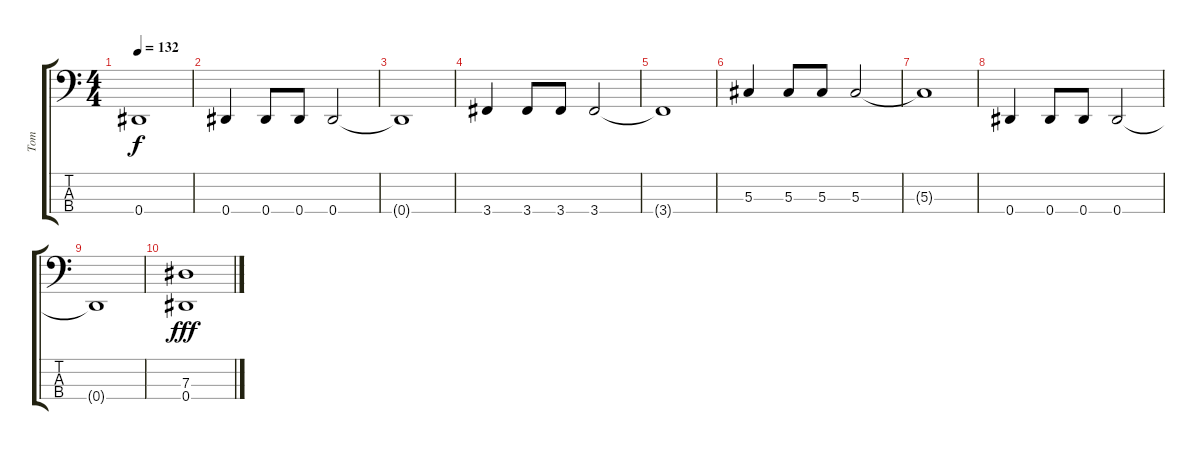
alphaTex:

\track ("Tom" "Tom") {instrument electricbasspick}
\staff {score tabs}
\tuning (Gb2 Db2 Ab1 Eb1) {hide}
\ts (4 4)
\tempo 132
\clef f4
\ks c
0.4{t}.1{dy f} |
0.4.4 0.4.8 0.4.8 0.4.2 |
0.4{t}.1 |
3.4.4 3.4.8 3.4.8 3.4.2 |
3.4{t}.1 |
5.3.4 5.3.8 5.3.8 5.3.2 |
5.3{t}.1 |
0.4.4 0.4.8 0.4.8 0.4.2 |
0.4{t}.1 |
(7.3 0.4).1{dy fff}
